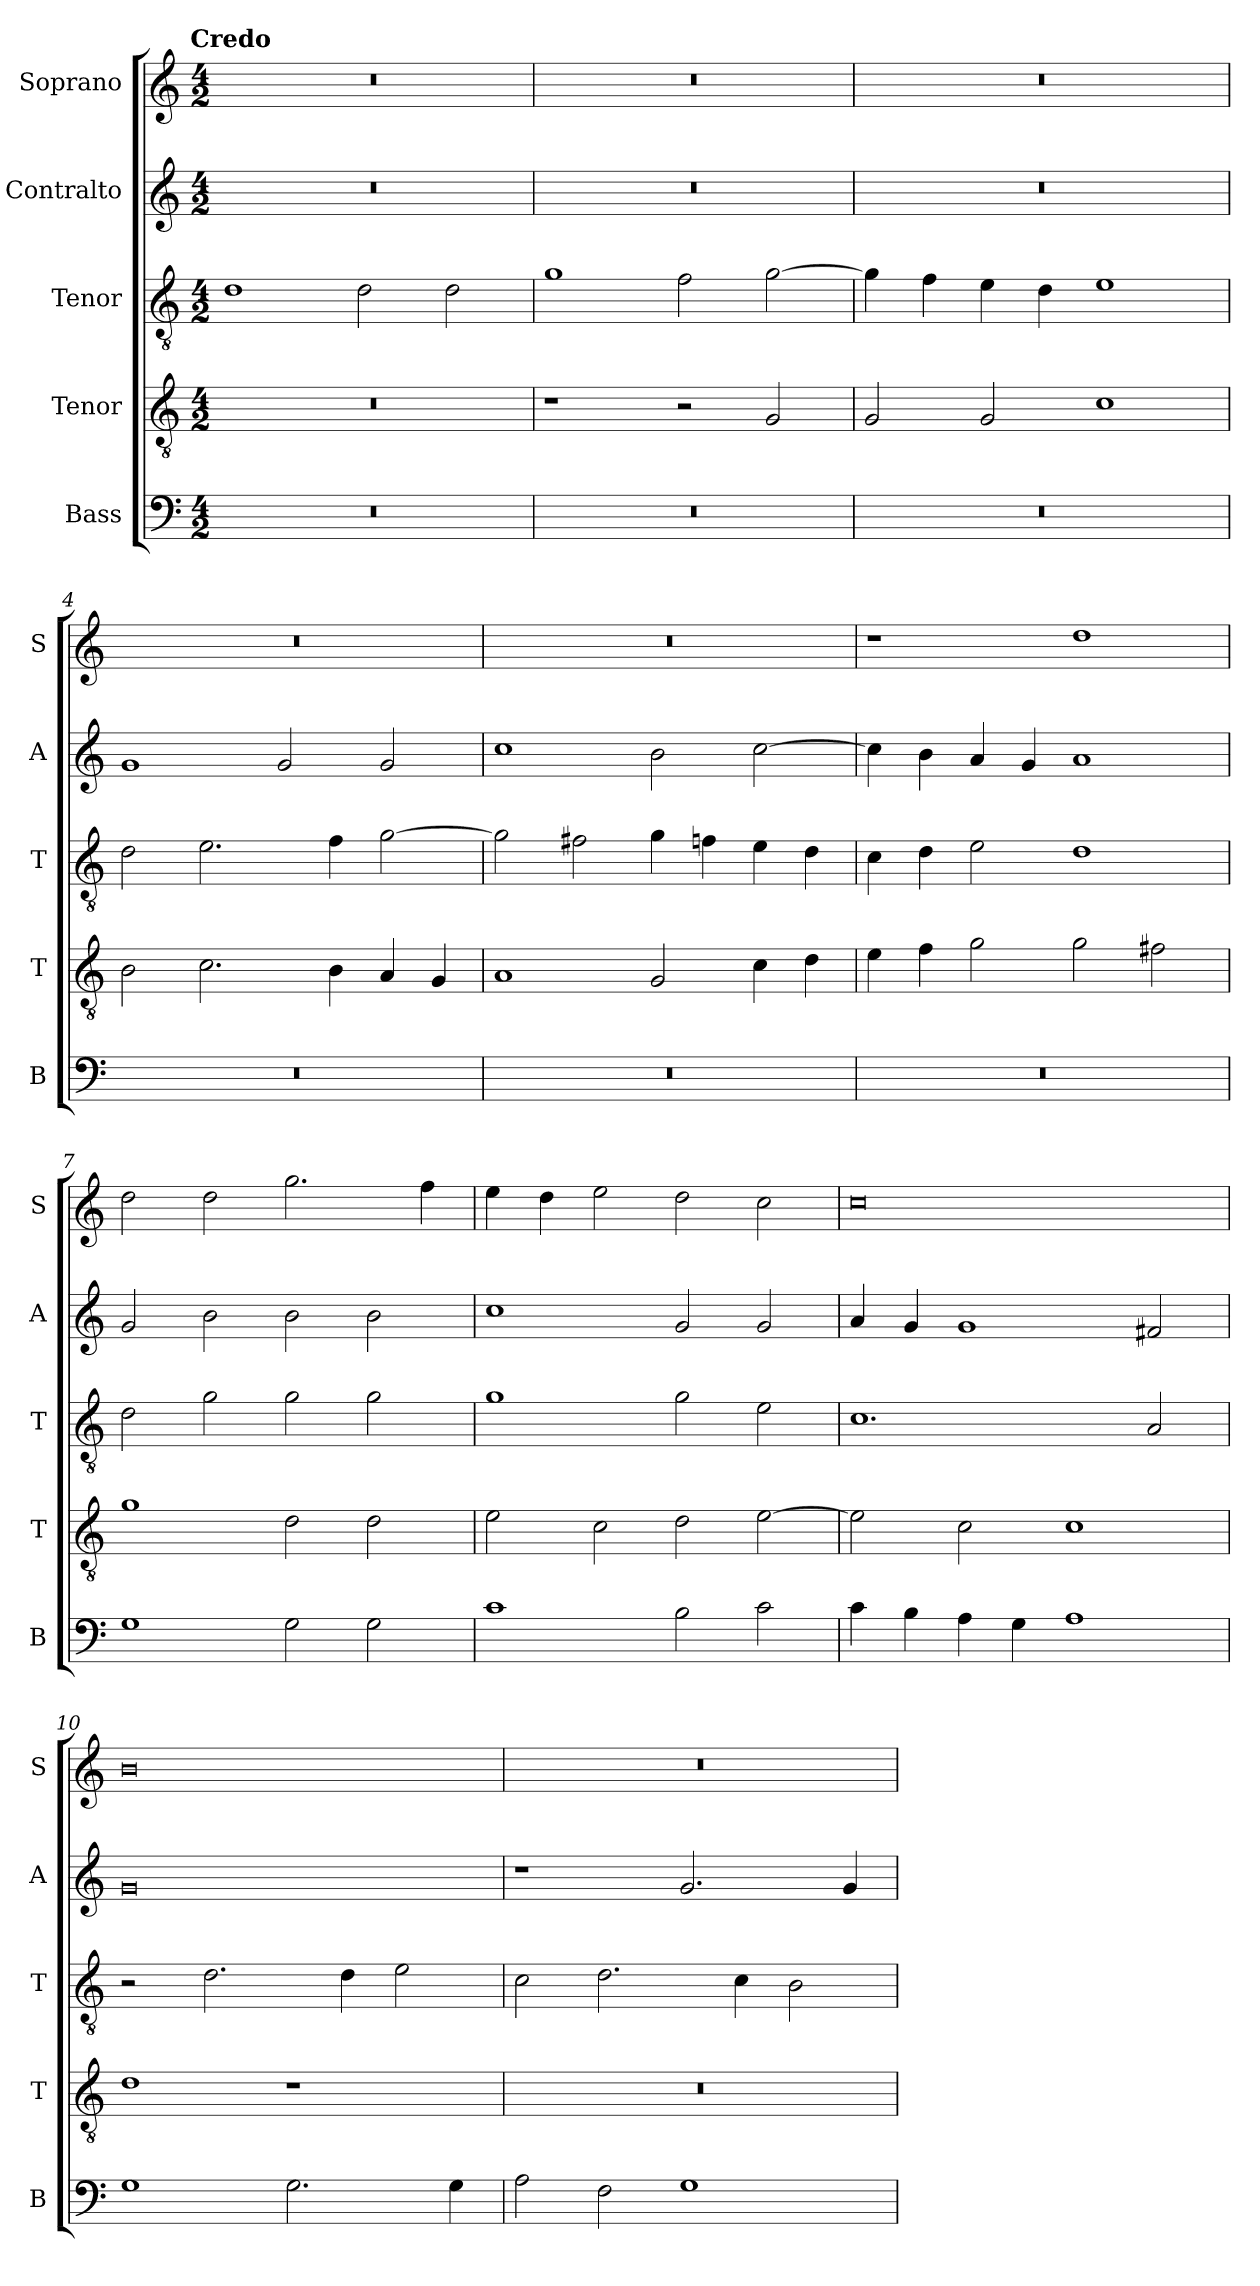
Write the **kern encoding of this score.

**kern	**kern	**kern	**kern	**kern
*part5	*part4	*part3	*part2	*part1
*staff5	*staff4	*staff3	*staff2	*staff1
*I"Bass	*I"Tenor	*I"Tenor	*I"Contralto	*I"Soprano
*I'B	*I'T	*I'T	*I'A	*I'S
*clefF4	*clefGv2	*clefGv2	*clefG2	*clefG2
*k[]	*k[]	*k[]	*k[]	*k[]
*C:ion	*C:ion	*C:ion	*C:ion	*C:ion
!!LO:TX:omd:t=Credo
*M4/2	*M4/2	*M4/2	*M4/2	*M4/2
=1	=1	=1	=1	=1
0r	0r	1d	0r	0r
.	.	2d	.	.
.	.	2d	.	.
=2	=2	=2	=2	=2
0r	1r	1g	0r	0r
.	2r	2f	.	.
.	2G	[2g	.	.
=3	=3	=3	=3	=3
0r	2G	4g]	0r	0r
.	.	4f	.	.
.	2G	4e	.	.
.	.	4d	.	.
.	1c	1e	.	.
=4	=4	=4	=4	=4
0r	2B	2d	1g	0r
.	2.c	2.e	.	.
.	.	.	2g	.
.	4B	4f	.	.
.	4A	[2g	2g	.
.	4G	.	.	.
=5	=5	=5	=5	=5
0r	1A	2g]	1cc	0r
.	.	2f#X	.	.
.	2G	4g	2b	.
.	.	4fn	.	.
.	4c	4e	[2cc	.
.	4d	4d	.	.
=6	=6	=6	=6	=6
0r	4e	4c	4cc]	1r
.	4f	4d	4b	.
.	2g	2e	4a	.
.	.	.	4g	.
.	2g	1d	1a	1dd
.	2f#X	.	.	.
=7	=7	=7	=7	=7
1G	1g	2d	2g	2dd
.	.	2g	2b	2dd
2G	2d	2g	2b	2.gg
2G	2d	2g	2b	.
.	.	.	.	4ff
=8	=8	=8	=8	=8
1c	2e	1g	1cc	4ee
.	.	.	.	4dd
.	2c	.	.	2ee
2B	2d	2g	2g	2dd
2c	[2e	2e	2g	2cc
=9	=9	=9	=9	=9
4c	2e]	1.c	4a	0cc
4B	.	.	4g	.
4A	2c	.	1g	.
4G	.	.	.	.
1A	1c	.	.	.
.	.	2A	2f#X	.
=10	=10	=10	=10	=10
1G	1d	2r	0g	0b
.	.	2.d	.	.
2.G	1r	.	.	.
.	.	4d	.	.
.	.	2e	.	.
4G	.	.	.	.
=11	=11	=11	=11	=11
2A	0r	2c	1r	0r
2F	.	2.d	.	.
1G	.	.	2.g	.
.	.	4c	.	.
.	.	2B	.	.
.	.	.	4g	.
=	=	=	=	=
*-	*-	*-	*-	*-
